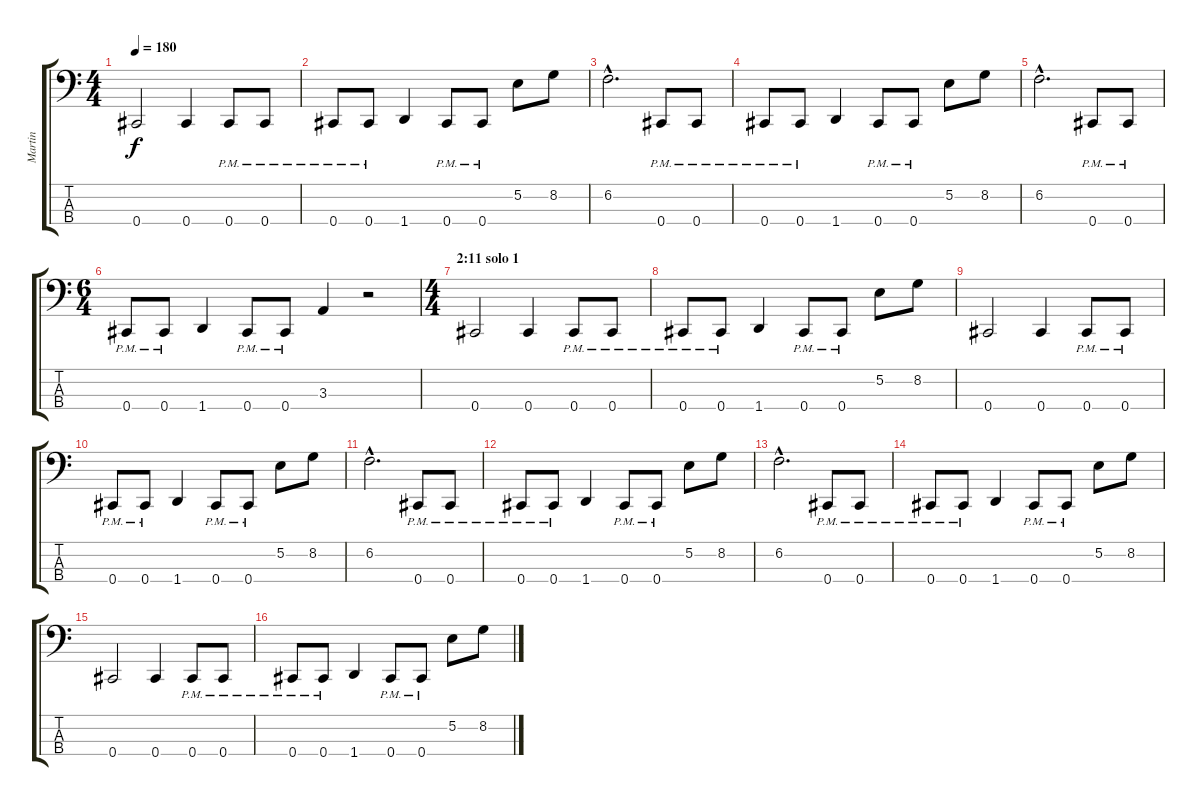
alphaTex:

\track ("Martin" "Martin") {instrument electricbasspick}
\staff {score tabs}
\tuning (E2 B1 Gb1 Db1) {hide}
\ts (4 4)
\tempo 180
\clef f4
\ks c
0.4.2{dy f} 0.4.4 0.4{pm}.8 0.4{pm}.8 |
0.4{pm}.8 0.4{pm}.8 1.4.4 0.4{pm}.8 0.4{pm}.8 5.2.8 8.2.8 |
6.2{hac}.2{d} 0.4{pm}.8 0.4{pm}.8 |
0.4{pm}.8 0.4{pm}.8 1.4.4 0.4{pm}.8 0.4{pm}.8 5.2.8 8.2.8 |
6.2{hac}.2{d} 0.4{pm}.8 0.4{pm}.8 |
\ts (6 4)
0.4{pm}.8 0.4{pm}.8 1.4.4 0.4{pm}.8 0.4{pm}.8 3.3.4 r.2 |
\ts (4 4)
\section ("" "2:11 solo 1")
0.4.2 0.4.4 0.4{pm}.8 0.4{pm}.8 |
0.4{pm}.8 0.4{pm}.8 1.4.4 0.4{pm}.8 0.4{pm}.8 5.2.8 8.2.8 |
0.4.2 0.4.4 0.4{pm}.8 0.4{pm}.8 |
0.4{pm}.8 0.4{pm}.8 1.4.4 0.4{pm}.8 0.4{pm}.8 5.2.8 8.2.8 |
6.2{hac}.2{d} 0.4{pm}.8 0.4{pm}.8 |
0.4{pm}.8 0.4{pm}.8 1.4.4 0.4{pm}.8 0.4{pm}.8 5.2.8 8.2.8 |
6.2{hac}.2{d} 0.4{pm}.8 0.4{pm}.8 |
0.4{pm}.8 0.4{pm}.8 1.4.4 0.4{pm}.8 0.4{pm}.8 5.2.8 8.2.8 |
0.4.2 0.4.4 0.4{pm}.8 0.4{pm}.8 |
0.4{pm}.8 0.4{pm}.8 1.4.4 0.4{pm}.8 0.4{pm}.8 5.2.8 8.2.8
